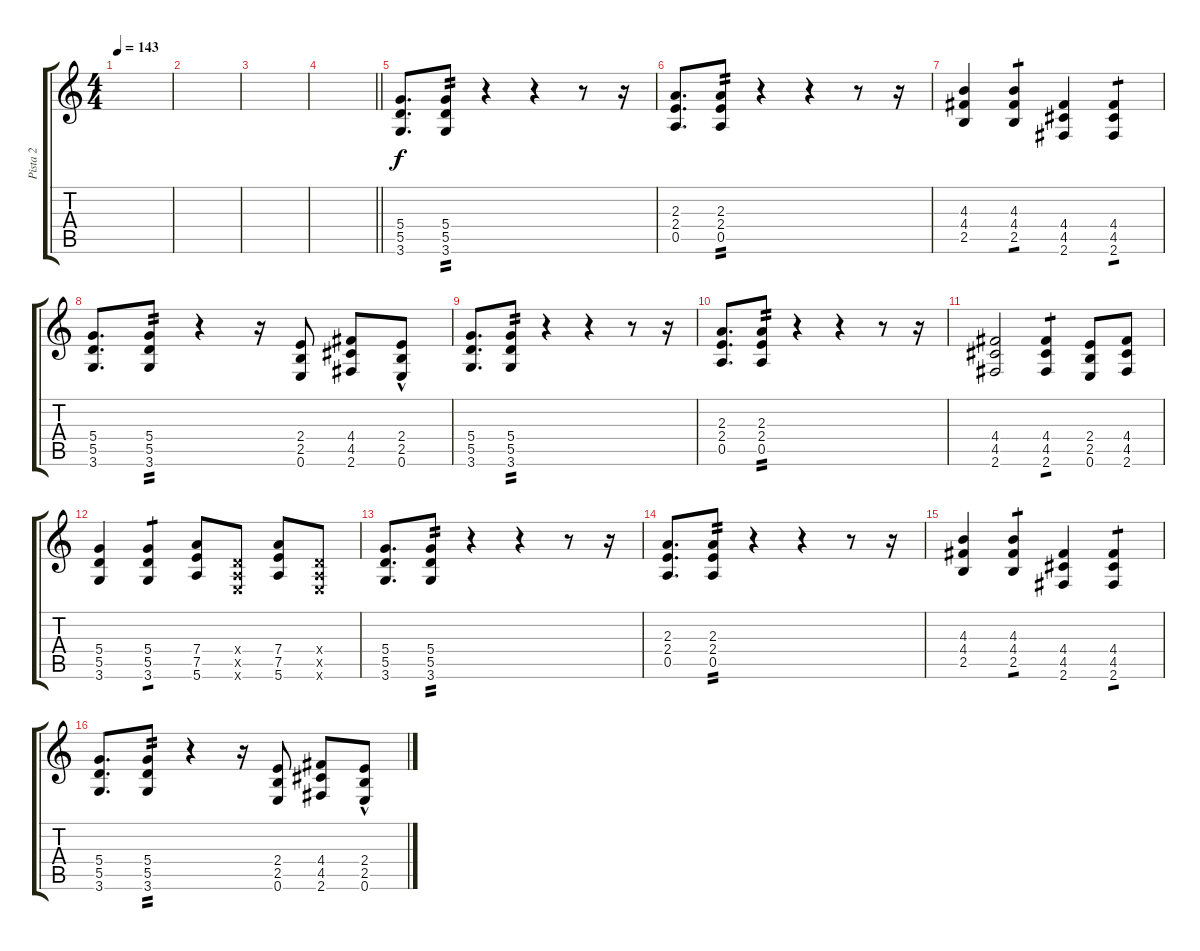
\track ("Pista 2" "Pista 2") {instrument distortionguitar}
\staff {score tabs}
\tuning (E4 B3 G3 D3 A2 E2) {hide}
\ts (4 4)
\tempo 143
\clef g2
\ks c
|
|
|
\barLineRight lightlight
|
(5.4 5.5 3.6).8{d} (5.4 5.5 3.6).8{tp 2} r.4 r.4 r.8 r.16 |
(2.3 2.4 0.5).8{d} (2.3 2.4 0.5).8{tp 2} r.4 r.4 r.8 r.16 |
(4.3 4.4 2.5).4 (4.3 4.4 2.5).4{tp 1} (4.4 4.5 2.6).4 (4.4 4.5 2.6).4{tp 1} |
(5.4 5.5 3.6).8{d} (5.4 5.5 3.6).8{tp 2} r.4 r.16 (2.4 2.5 0.6).8 (4.4 4.5 2.6).8 (2.4{hac} 2.5{hac} 0.6{hac}).8 |
(5.4 5.5 3.6).8{d} (5.4 5.5 3.6).8{tp 2} r.4 r.4 r.8 r.16 |
(2.3 2.4 0.5).8{d} (2.3 2.4 0.5).8{tp 2} r.4 r.4 r.8 r.16 |
(4.4 4.5 2.6).2 (4.4 4.5 2.6).4{tp 1} (2.4 2.5 0.6).8 (4.4 4.5 2.6).8 |
(5.4 5.5 3.6).4 (5.4 5.5 3.6).4{tp 1} (7.4 7.5 5.6).8 (0.4{x} 0.5{x} 0.6{x}).8 (7.4 7.5 5.6).8 (0.4{x} 0.5{x} 0.6{x}).8 |
(5.4 5.5 3.6).8{d} (5.4 5.5 3.6).8{tp 2} r.4 r.4 r.8 r.16 |
(2.3 2.4 0.5).8{d} (2.3 2.4 0.5).8{tp 2} r.4 r.4 r.8 r.16 |
(4.3 4.4 2.5).4 (4.3 4.4 2.5).4{tp 1} (4.4 4.5 2.6).4 (4.4 4.5 2.6).4{tp 1} |
(5.4 5.5 3.6).8{d} (5.4 5.5 3.6).8{tp 2} r.4 r.16 (2.4 2.5 0.6).8 (4.4 4.5 2.6).8 (2.4{hac} 2.5{hac} 0.6{hac}).8
